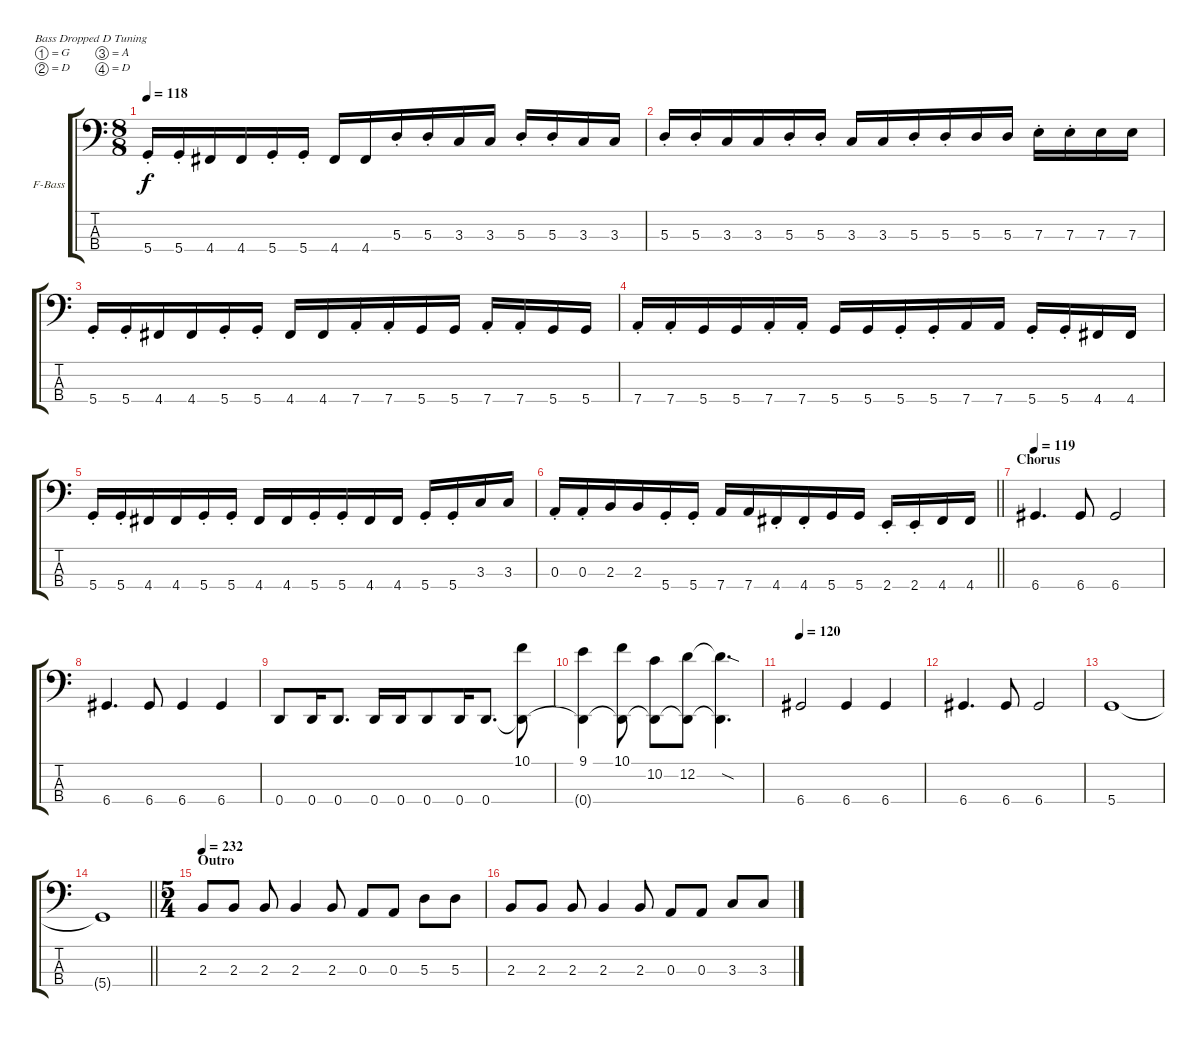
\bracketExtendMode groupsimilarinstruments
\firstSystemTrackNameOrientation horizontal
\otherSystemsTrackNameOrientation horizontal
\track ("Sean Malone (Fretless)" "F-Bass") {instrument fretlessbass}
\staff {score tabs}
\tuning (G2 D2 A1 D1)
\ts (8 8)
\tempo 118
\clef f4
\ks c
5.4{st}.16{dy f} 5.4{st}.16 4.4.16 4.4.16 5.4{st}.16 5.4{st}.16 4.4.16 4.4.16 5.3{st}.16 5.3{st}.16 3.3.16 3.3.16 5.3{st}.16 5.3{st}.16 3.3.16 3.3.16 |
5.3{st}.16 5.3{st}.16 3.3.16 3.3.16 5.3{st}.16 5.3{st}.16 3.3.16 3.3.16 5.3{st}.16 5.3{st}.16 5.3.16 5.3.16 7.3{st}.16 7.3{st}.16 7.3.16 7.3.16 |
5.4{st}.16 5.4{st}.16 4.4.16 4.4.16 5.4{st}.16 5.4{st}.16 4.4.16 4.4.16 7.4{st}.16 7.4{st}.16 5.4.16 5.4.16 7.4{st}.16 7.4{st}.16 5.4.16 5.4.16 |
7.4{st}.16 7.4{st}.16 5.4.16 5.4.16 7.4{st}.16 7.4{st}.16 5.4.16 5.4.16 5.4{st}.16 5.4{st}.16 7.4.16 7.4.16 5.4{st}.16 5.4{st}.16 4.4.16 4.4.16 |
5.4{st}.16 5.4{st}.16 4.4.16 4.4.16 5.4{st}.16 5.4{st}.16 4.4.16 4.4.16 5.4{st}.16 5.4{st}.16 4.4.16 4.4.16 5.4{st}.16 5.4{st}.16 3.3.16 3.3.16 |
\barLineRight lightlight
0.3{st}.16 0.3{st}.16 2.3.16 2.3.16 5.4{st}.16 5.4{st}.16 7.4.16 7.4.16 4.4{st}.16 4.4{st}.16 5.4.16 5.4.16 2.4{st}.16 2.4{st}.16 4.4.16 4.4.16 |
\section ("" "Chorus")
\tempo 119
6.4.4{d} 6.4.8 6.4.2 |
6.4.4{d} 6.4.8 6.4.4 6.4.4 |
0.4.8 0.4.16 0.4.8{d} 0.4.16 0.4.16 0.4.8 0.4.16 0.4.8{d} (10.1 0.4{t}).8 |
(9.1 0.4{t}).4 (10.1 0.4{t}).8 (10.2 0.4{t}).8 (12.2 0.4{t}).8 (12.2{sod t} 0.4{t}).4{d} |
\tempo 120
6.4.2 6.4.4 6.4.4 |
6.4.4{d} 6.4.8 6.4.2 |
5.4.1 |
\barLineRight lightlight
5.4{t}.1 |
\ts (5 4)
\section ("" "Outro")
\tempo 232
2.3.8 2.3.8 2.3.8 2.3.4 2.3.8 0.3.8 0.3.8 5.3.8 5.3.8 |
2.3.8 2.3.8 2.3.8 2.3.4 2.3.8 0.3.8 0.3.8 3.3.8 3.3.8
